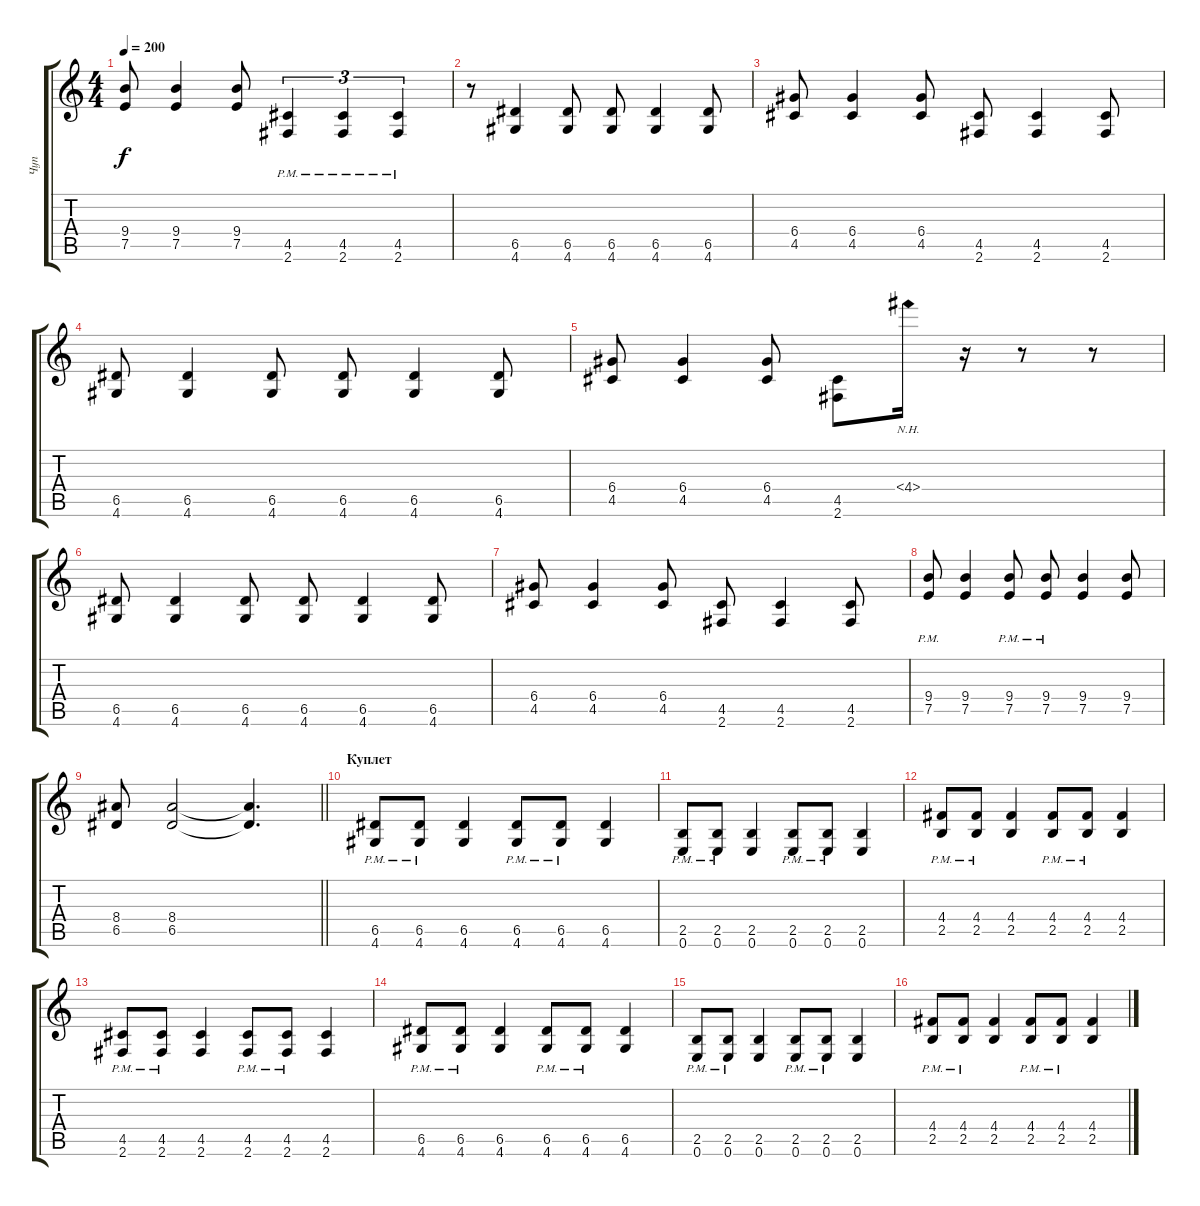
\track ("Чуп" "Чуп") {instrument overdrivenguitar}
\staff {score tabs}
\tuning (E4 B3 G3 D3 A2 E2) {hide}
\ts (4 4)
\tempo 200
\clef g2
\ks c
(9.4 7.5).8{dy f} (9.4 7.5).4 (9.4 7.5).8 (4.5{pm} 2.6{pm}).4{tu (3 2)} (4.5{pm} 2.6{pm}).4{tu (3 2)} (4.5{pm} 2.6{pm}).4{tu (3 2)} |
r.8 (6.5 4.6).4 (6.5 4.6).8 (6.5 4.6).8 (6.5 4.6).4 (6.5 4.6).8 |
(6.4 4.5).8 (6.4 4.5).4 (6.4 4.5).8 (4.5 2.6).8 (4.5 2.6).4 (4.5 2.6).8 |
(6.5 4.6).8 (6.5 4.6).4 (6.5 4.6).8 (6.5 4.6).8 (6.5 4.6).4 (6.5 4.6).8 |
(6.4 4.5).8 (6.4 4.5).4 (6.4 4.5).8 (4.5 2.6).8 4.4{nh}.16 r.16 r.8 r.8 |
(6.5 4.6).8 (6.5 4.6).4 (6.5 4.6).8 (6.5 4.6).8 (6.5 4.6).4 (6.5 4.6).8 |
(6.4 4.5).8 (6.4 4.5).4 (6.4 4.5).8 (4.5 2.6).8 (4.5 2.6).4 (4.5 2.6).8 |
(9.4{pm} 7.5{pm}).8 (9.4 7.5).4 (9.4{pm} 7.5{pm}).8 (9.4{pm} 7.5{pm}).8 (9.4 7.5).4 (9.4 7.5).8 |
\barLineRight lightlight
(8.4 6.5).8 (8.4 6.5).2 (8.4{t} 6.5{t}).4{d} |
\section ("" "Куплет")
(6.5{pm} 4.6{pm}).8 (6.5{pm} 4.6{pm}).8 (6.5 4.6).4 (6.5{pm} 4.6{pm}).8 (6.5{pm} 4.6{pm}).8 (6.5 4.6).4 |
(2.5{pm} 0.6{pm}).8 (2.5{pm} 0.6{pm}).8 (2.5 0.6).4 (2.5{pm} 0.6{pm}).8 (2.5{pm} 0.6{pm}).8 (2.5 0.6).4 |
(4.4{pm} 2.5{pm}).8 (4.4{pm} 2.5{pm}).8 (4.4 2.5).4 (4.4{pm} 2.5{pm}).8 (4.4{pm} 2.5{pm}).8 (4.4 2.5).4 |
(4.5{pm} 2.6{pm}).8 (4.5{pm} 2.6{pm}).8 (4.5 2.6).4 (4.5{pm} 2.6{pm}).8 (4.5{pm} 2.6{pm}).8 (4.5 2.6).4 |
(6.5{pm} 4.6{pm}).8 (6.5{pm} 4.6{pm}).8 (6.5 4.6).4 (6.5{pm} 4.6{pm}).8 (6.5{pm} 4.6{pm}).8 (6.5 4.6).4 |
(2.5{pm} 0.6{pm}).8 (2.5{pm} 0.6{pm}).8 (2.5 0.6).4 (2.5{pm} 0.6{pm}).8 (2.5{pm} 0.6{pm}).8 (2.5 0.6).4 |
(4.4{pm} 2.5{pm}).8 (4.4{pm} 2.5{pm}).8 (4.4 2.5).4 (4.4{pm} 2.5{pm}).8 (4.4{pm} 2.5{pm}).8 (4.4 2.5).4
